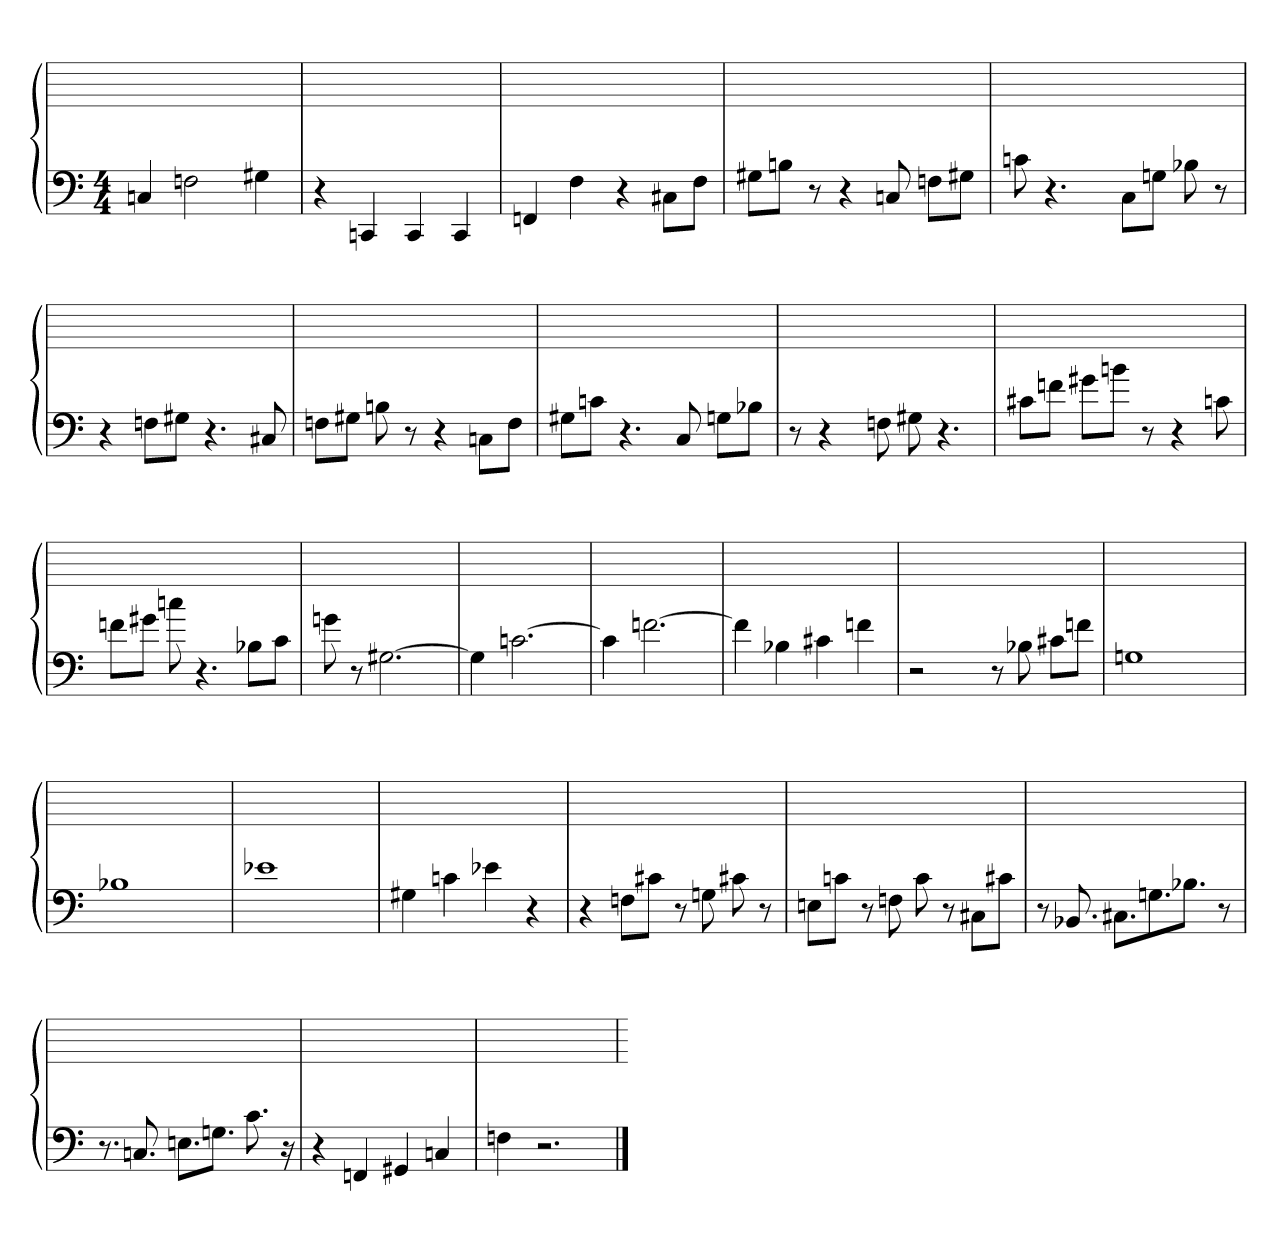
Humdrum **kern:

**kern	**kern
*part2	*part1
*staff2	*staff1
*clefF4	*
*M4/4	*
=	=
4Cn	4ryy
2Fn	2.ryy
4G#X	.
=	=
4r	4ryy
4CCn	2.ryy
4CC	.
4CC	.
=	=
4FFn	4ryy
4F	2.ryy
4r	.
8C#X\L	.
8F\J	.
=	=
8G#X\L	4ryy
8Bn\J	.
8r	2.ryy
4r	.
8Cn	.
8Fn\L	.
8G#X\J	.
=	=
8cn	4ryy
4.r	.
.	2.ryy
8C\L	.
8Gn\J	.
8B-X	.
8r	.
=	=
4r	4ryy
8Fn\L	2.ryy
8G#X\J	.
4.r	.
8C#X	.
=	=
8Fn\L	4ryy
8G#X\J	.
8Bn	2.ryy
8r	.
4r	.
8Cn\L	.
8F\J	.
=	=
8G#X\L	4ryy
8cn\J	.
4.r	2.ryy
8C	.
8Gn\L	.
8B-X\J	.
=	=
8r	4ryy
4r	.
.	2.ryy
8Fn	.
8G#X	.
4.r	.
=	=
8c#X\L	4ryy
8fn\J	.
8g#X\L	2.ryy
8bn\J	.
8r	.
4r	.
8cn	.
=	=
8fn\L	4ryy
8g#X\J	.
8ccn	2.ryy
4.r	.
8B-X\L	.
8c\J	.
=	=
8gn	4ryy
8r	.
[2.G#X	2.ryy
=	=
4G#]	4ryy
[2.cn	2.ryy
=	=
4c]	4ryy
[2.fn	2.ryy
=	=
4f]	4ryy
4B-X	2.ryy
4c#X	.
4fn	.
=	=
2r	4ryy
.	2.ryy
8r	.
8B-X	.
8c#X\L	.
8fn\J	.
=	=
1Gn	4ryy
.	2.ryy
=	=
1B-X	4ryy
.	2.ryy
=	=
1e-X	4ryy
.	2.ryy
=	=
4G#X	4ryy
4cn	2.ryy
4e-X	.
4r	.
=	=
4r	4ryy
8Fn\L	2.ryy
8c#X\J	.
8r	.
8Gn	.
8c#X	.
8r	.
=	=
8En\L	4ryy
8cn\J	.
8r	2.ryy
8Fn	.
8c	.
8r	.
8C#X\L	.
8c#X\J	.
=	=
8r	4ryy
8.BB-X	.
.	2.ryy
8.C#X\L	.
8.Gn\	.
8.B-X\J	.
8r	.
=	=
8.r	4ryy
8.Cn	.
.	2.ryy
8.En\L	.
8.Gn\J	.
8.c	.
16r	.
=	=
4r	4ryy
4FFn	2.ryy
4GG#X	.
4Cn	.
=	=
4Fn	4ryy
2.r	2.ryy
==	=
*-	*-
